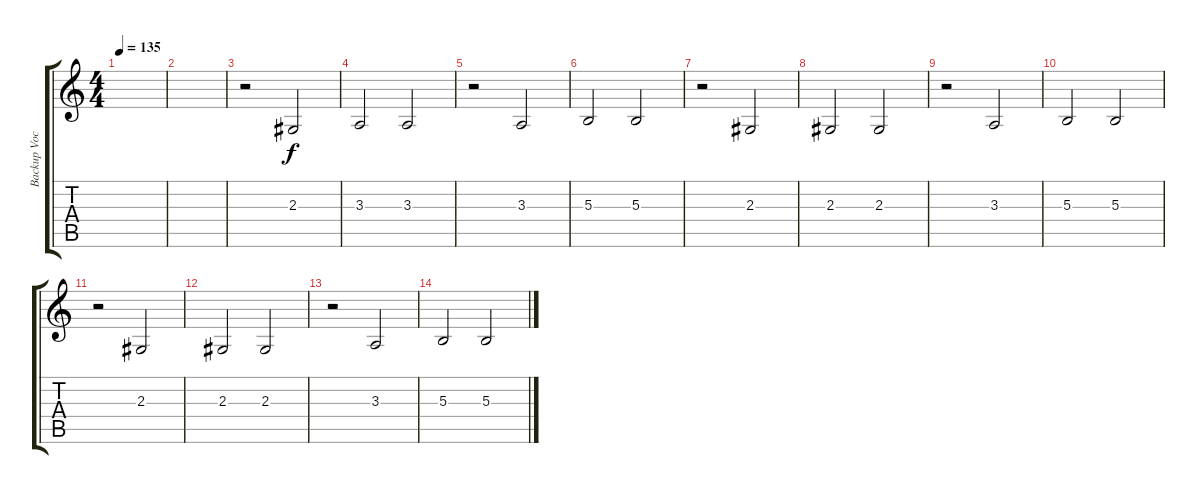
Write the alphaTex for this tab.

\track ("Backup Vocals" "Backup Voc") {instrument clarinet}
\staff {score tabs}
\tuning (Eb4 Bb3 Gb3 Db3 Ab2 Eb2) {hide}
\ts (4 4)
\tempo 135
\clef g2
\ks c
|
|
r.2 2.3.2 |
3.3.2 3.3.2 |
r.2 3.3.2 |
5.3.2 5.3.2 |
r.2 2.3.2 |
2.3.2 2.3.2 |
r.2 3.3.2 |
5.3.2 5.3.2 |
r.2 2.3.2 |
2.3.2 2.3.2 |
r.2 3.3.2 |
5.3.2 5.3.2
